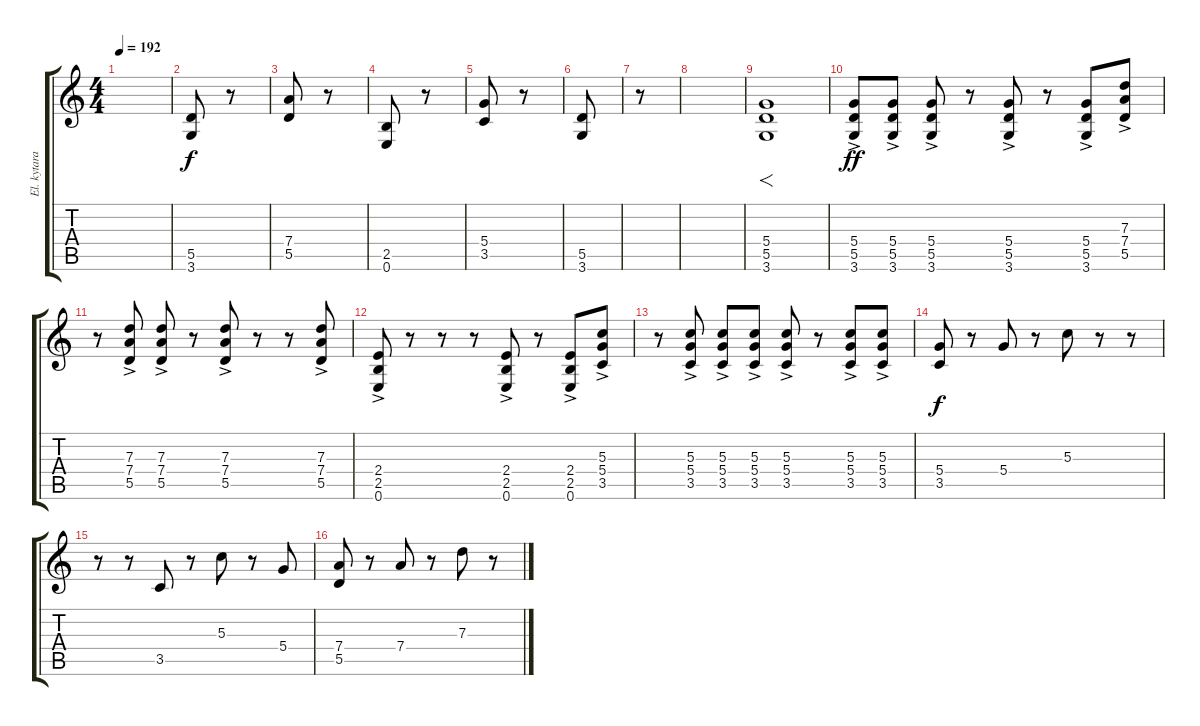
\track ("El. kytara" "El. kytara") {instrument distortionguitar}
\staff {score tabs}
\tuning (E4 B3 G3 D3 A2 E2) {hide}
\ts (4 4)
\tempo 192
\clef g2
\ks c
|
(5.5 3.6).8{dy f} r.8 |
(7.4 5.5).8 r.8 |
(2.5 0.6).8 r.8 |
(5.4 3.5).8 r.8 |
(5.5 3.6).8 |
r.8 |
|
(5.4 5.5 3.6).1{f} |
(5.4{ac} 5.5{ac} 3.6{ac}).8{dy ff} (5.4{ac} 5.5{ac} 3.6{ac}).8 (5.4{ac} 5.5{ac} 3.6{ac}).8 r.8 (5.4{ac} 5.5{ac} 3.6{ac}).8 r.8 (5.4{ac} 5.5{ac} 3.6{ac}).8 (7.3{ac} 7.4{ac} 5.5{ac}).8 |
r.8 (7.3{ac} 7.4{ac} 5.5{ac}).8 (7.3{ac} 7.4{ac} 5.5{ac}).8 r.8 (7.3{ac} 7.4{ac} 5.5{ac}).8 r.8 r.8 (7.3{ac} 7.4{ac} 5.5{ac}).8 |
(2.4{ac} 2.5{ac} 0.6{ac}).8 r.8 r.8 r.8 (2.4{ac} 2.5{ac} 0.6{ac}).8 r.8 (2.4{ac} 2.5{ac} 0.6{ac}).8 (5.3{ac} 5.4{ac} 3.5{ac}).8 |
r.8 (5.3{ac} 5.4{ac} 3.5{ac}).8 (5.3{ac} 5.4{ac} 3.5{ac}).8 (5.3{ac} 5.4{ac} 3.5{ac}).8 (5.3{ac} 5.4{ac} 3.5{ac}).8 r.8 (5.3{ac} 5.4{ac} 3.5{ac}).8 (5.3{ac} 5.4{ac} 3.5{ac}).8 |
(5.4 3.5).8{dy f} r.8 5.4.8 r.8 5.3.8 r.8 r.8 |
r.8 r.8 3.5.8 r.8 5.3.8 r.8 5.4.8 |
(7.4 5.5).8 r.8 7.4.8 r.8 7.3.8 r.8
